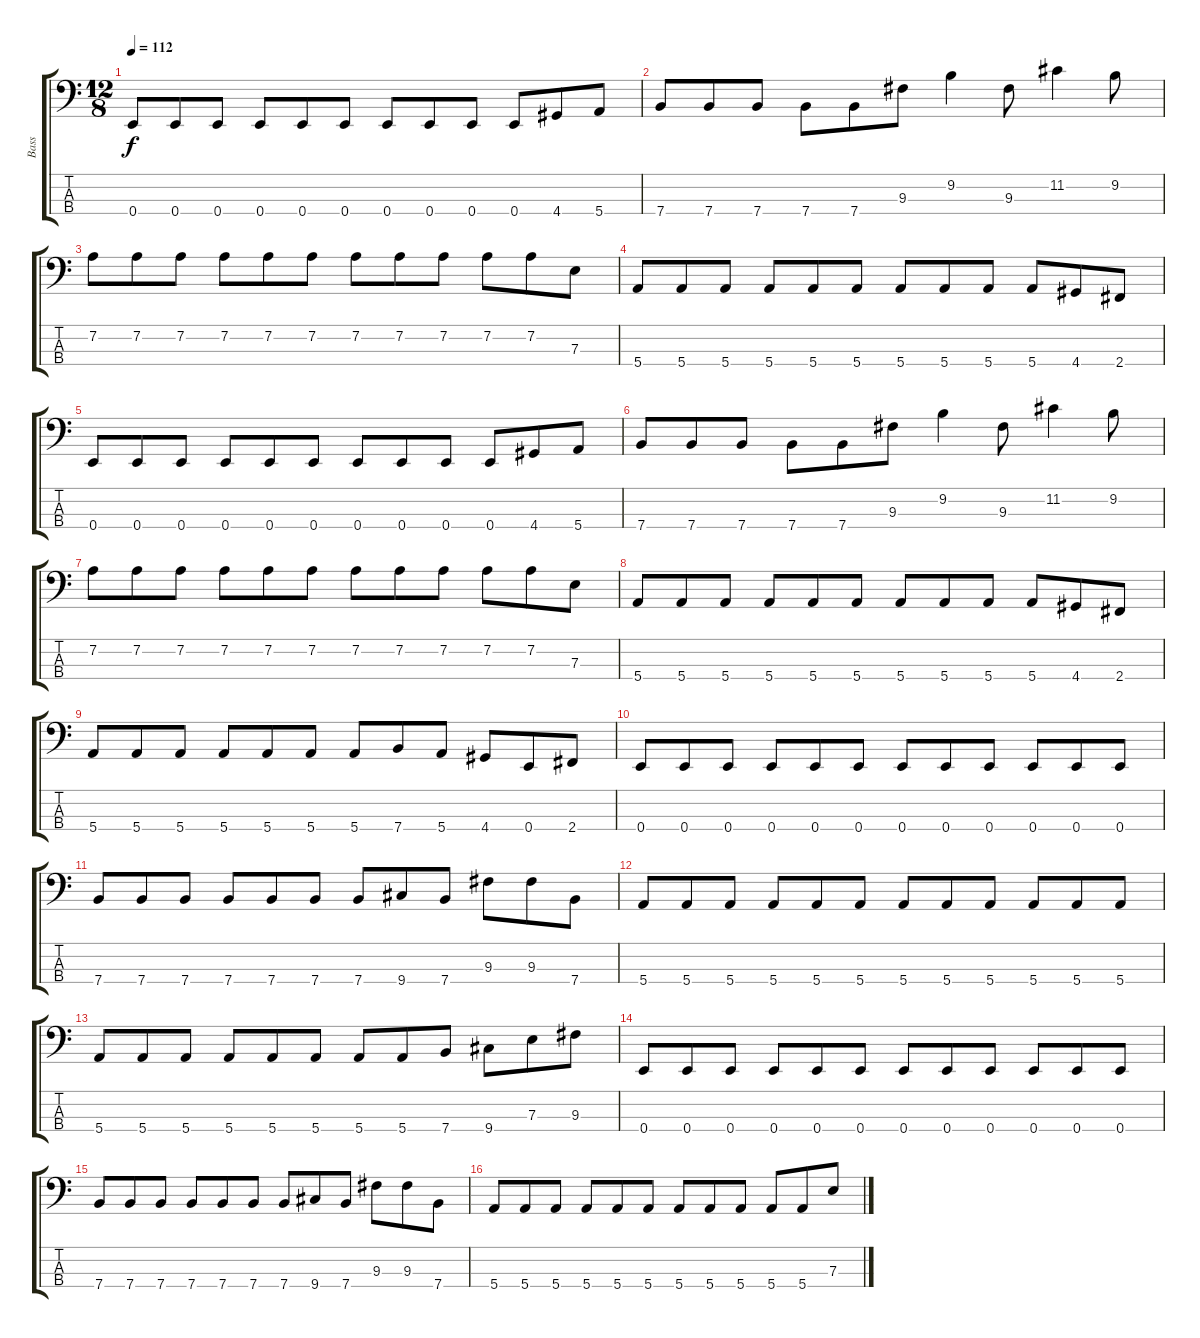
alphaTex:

\track ("Bass" "Bass") {instrument electricbasspick}
\staff {score tabs}
\tuning (G2 D2 A1 E1) {hide}
\ts (12 8)
\tempo 112
\clef f4
\ks c
0.4.8{dy f} 0.4.8 0.4.8 0.4.8 0.4.8 0.4.8 0.4.8 0.4.8 0.4.8 0.4.8 4.4.8 5.4.8 |
7.4.8 7.4.8 7.4.8 7.4.8 7.4.8 9.3.8 9.2.4 9.3.8 11.2.4 9.2.8 |
7.2.8 7.2.8 7.2.8 7.2.8 7.2.8 7.2.8 7.2.8 7.2.8 7.2.8 7.2.8 7.2.8 7.3.8 |
5.4.8 5.4.8 5.4.8 5.4.8 5.4.8 5.4.8 5.4.8 5.4.8 5.4.8 5.4.8 4.4.8 2.4.8 |
0.4.8 0.4.8 0.4.8 0.4.8 0.4.8 0.4.8 0.4.8 0.4.8 0.4.8 0.4.8 4.4.8 5.4.8 |
7.4.8 7.4.8 7.4.8 7.4.8 7.4.8 9.3.8 9.2.4 9.3.8 11.2.4 9.2.8 |
7.2.8 7.2.8 7.2.8 7.2.8 7.2.8 7.2.8 7.2.8 7.2.8 7.2.8 7.2.8 7.2.8 7.3.8 |
5.4.8 5.4.8 5.4.8 5.4.8 5.4.8 5.4.8 5.4.8 5.4.8 5.4.8 5.4.8 4.4.8 2.4.8 |
5.4.8 5.4.8 5.4.8 5.4.8 5.4.8 5.4.8 5.4.8 7.4.8 5.4.8 4.4.8 0.4.8 2.4.8 |
0.4.8 0.4.8 0.4.8 0.4.8 0.4.8 0.4.8 0.4.8 0.4.8 0.4.8 0.4.8 0.4.8 0.4.8 |
7.4.8 7.4.8 7.4.8 7.4.8 7.4.8 7.4.8 7.4.8 9.4.8 7.4.8 9.3.8 9.3.8 7.4.8 |
5.4.8 5.4.8 5.4.8 5.4.8 5.4.8 5.4.8 5.4.8 5.4.8 5.4.8 5.4.8 5.4.8 5.4.8 |
5.4.8 5.4.8 5.4.8 5.4.8 5.4.8 5.4.8 5.4.8 5.4.8 7.4.8 9.4.8 7.3.8 9.3.8 |
0.4.8 0.4.8 0.4.8 0.4.8 0.4.8 0.4.8 0.4.8 0.4.8 0.4.8 0.4.8 0.4.8 0.4.8 |
7.4.8 7.4.8 7.4.8 7.4.8 7.4.8 7.4.8 7.4.8 9.4.8 7.4.8 9.3.8 9.3.8 7.4.8 |
5.4.8 5.4.8 5.4.8 5.4.8 5.4.8 5.4.8 5.4.8 5.4.8 5.4.8 5.4.8 5.4.8 7.3.8
